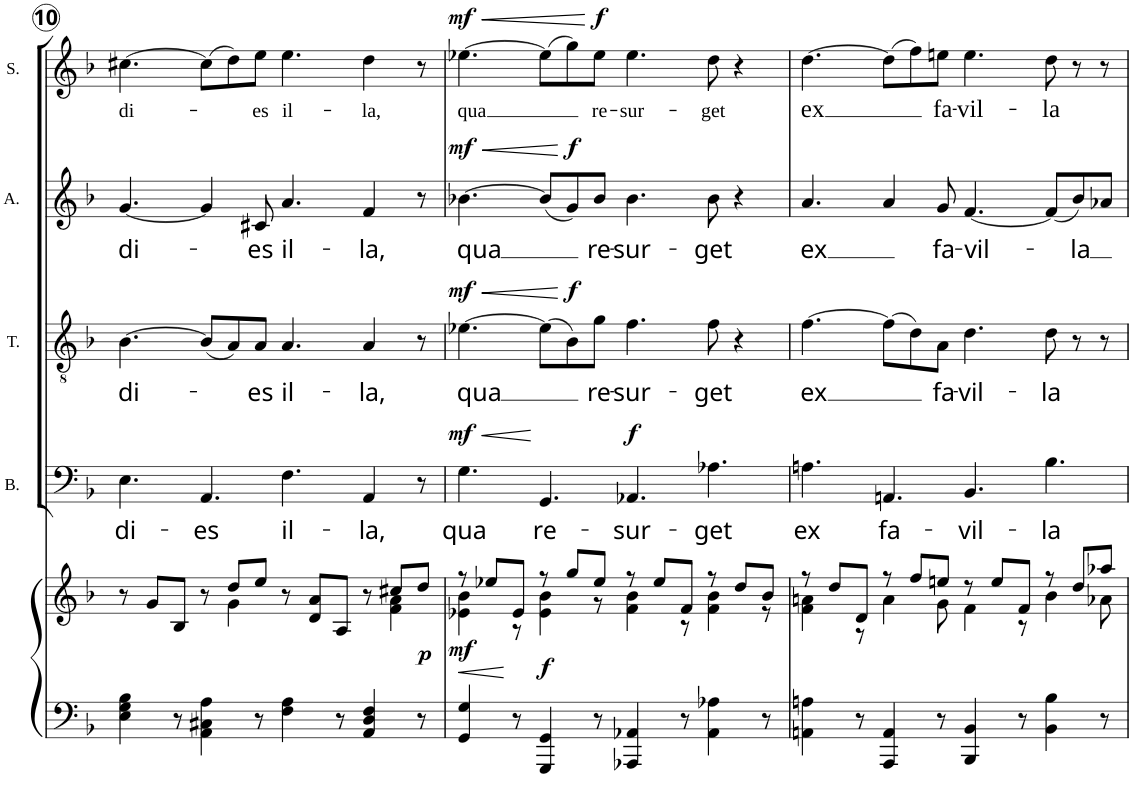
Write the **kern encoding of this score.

**kern	**kern	**dynam	**kern	**text	**dynam	**kern	**text	**dynam	**kern	**text	**dynam	**kern	**text	**dynam
*part5	*part5	*part5	*part4	*part4	*part4	*part3	*part3	*part3	*part2	*part2	*part2	*part1	*part1	*part1
*staff6	*staff5	*staff5/6	*staff4	*staff4	*staff4	*staff3	*staff3	*staff3	*staff2	*staff2	*staff2	*staff1	*staff1	*staff1
*I"Piano	*	*	*I"Bass	*	*	*I"Tenor	*	*	*I"Alto	*	*	*I"Soprano	*	*
*I'Pno	*	*	*I'B.	*	*	*I'T.	*	*	*I'A.	*	*	*I'S.	*	*
!!LO:PB:g=z
*clefF4	*clefG2	*	*clefF4	*	*	*clefGv2	*	*	*clefG2	*	*	*clefG2	*	*
*k[b-]	*k[b-]	*	*k[b-]	*	*	*k[b-]	*	*	*k[b-]	*	*	*k[b-]	*	*
*M12/8	*M12/8	*	*M12/8	*	*	*M12/8	*	*	*M12/8	*	*	*M12/8	*	*
=10	=10	=10	=10	=10	=10	=10	=10	=10	=10	=10	=10	=10	=10	=10
*	*^	*	*	*	*	*	*	*	*	*	*	*	*	*
!	!	!	!	!	!LO:LY:b	!	!	!LO:LY:b	!	!	!LO:LY:b	!	!	!LO:LY:b	!
4E\ 4G\ 4B-\	8r	2ryy	.	4.E\	di-	.	[4.B-\	di-	.	[4.g/	di-	.	[4.cc#X\	di-	.
.	8g/L	.	.	.	.	.	.	.	.	.	.	.	.	.	.
8r	8B-/J	.	.	.	.	.	.	.	.	.	.	.	.	.	.
!	!	!	!	!	!LO:LY:b	!	!	!	!	!	!	!	!	!	!
4AA\ 4C#X\ 4A\	8r	.	.	4.AA/	-es	.	(<8B-/L]	.	.	4g/]	.	.	(>8cc#\L]	.	.
.	8dd/L	4g\	.	.	.	.	8A/)	.	.	.	.	.	8dd\)	.	.
!	!	!	!	!	!	!	!	!LO:LY:b	!	!	!LO:LY:b	!	!	!LO:LY:b	!
8r	8ee/J	.	.	.	.	.	8A/J	-es	.	8c#X/	-es	.	8ee\J	-es	.
!	!	!	!	!	!LO:LY:b	!	!	!LO:LY:b	!	!	!LO:LY:b	!	!	!LO:LY:b	!
4F\ 4A\	8r	2ryy	.	4.F\	il-	.	4.A/	il-	.	4.a/	il-	.	4.ee\	il-	.
.	8d/ 8a/L	.	.	.	.	.	.	.	.	.	.	.	.	.	.
8r	8A/J	.	.	.	.	.	.	.	.	.	.	.	.	.	.
!	!	!	!	!	!LO:LY:b	!	!	!LO:LY:b	!	!	!LO:LY:b	!	!	!LO:LY:b	!
4AA/ 4D/ 4F/	8r	.	.	4AA/	-la,	.	4A/	-la,	.	4f/	-la,	.	4dd\	-la,	.
.	8cc#X/L	4f\ 4a\	.	.	.	.	.	.	.	.	.	.	.	.	.
!	!	!	!LO:DY:a=2	!	!	!	!	!	!	!	!	!	!	!	!
8r	8dd/J	.	p	8r	.	.	8r	.	.	8r	.	.	8r	.	.
=11	=11	=11	=11	=11	=11	=11	=11	=11	=11	=11	=11	=11	=11	=11	=11
!	!	!	!LO:DY:b	!	!LO:LY:b	!LO:HP:b	!	!LO:LY:b	!LO:HP:b	!	!LO:LY:b	!LO:HP:b	!	!LO:LY:b	!LO:HP:b
!	!	!	!	!	!	!LO:DY:n=1:a	!	!	!LO:DY:n=1:a	!	!	!LO:DY:n=1:a	!	!	!LO:DY:n=1:a
4GG/ 4G/	8r	4e-X\ 4b-\	mf	4.G\	qua	< mf	[4.e-X\	qua	< mf	[4.b-X\	qua	< mf	[4.ee-X\	qua	< mf
.	8ee-X/L	.	.	.	.	.	.	.	.	.	.	.	.	.	.
8r	8e-/J	8r	.	.	.	.	.	.	.	.	.	.	.	.	.
!	!	!	!LO:DY:a=2	!	!LO:LY:b	!	!	!	!	!	!	!	!	!	!
4GGG/ 4GG/	8r	4e-\ 4b-\	f	4.GG/	re-	[	(>8e-\L]	.	.	(<8b-/L]	.	.	(>8ee-\L]	.	.
!	!	!	!	!	!	!	!	!	!LO:DY:n=2:a	!	!	!LO:DY:n=2:a	!	!	!
.	8gg/L	.	.	.	.	.	8B-\)	.	[ f	8g/)	.	[ f	8gg\)	.	.
!	!	!	!	!	!	!	!	!LO:LY:b	!	!	!LO:LY:b	!	!	!LO:LY:b	!LO:DY:n=2:a
8r	8ee-/J	8r	.	.	.	.	8g\J	re-	.	8b-/J	re-	.	8ee-\J	re-	[ f
!	!	!	!	!	!LO:LY:b	!LO:DY:n=2:a	!	!LO:LY:b	!	!	!LO:LY:b	!	!	!LO:LY:b	!
4AAA-X/ 4AA-X/	8r	4f\ 4b-\	.	4.AA-X/	-sur-	f	4.f\	-sur-	.	4.b-\	-sur-	.	4.ee-\	-sur-	.
.	8ee-/L	.	.	.	.	.	.	.	.	.	.	.	.	.	.
8r	8f/J	8r	.	.	.	.	.	.	.	.	.	.	.	.	.
!	!	!	!	!	!LO:LY:b	!	!	!LO:LY:b	!	!	!LO:LY:b	!	!	!LO:LY:b	!
4AA-\ 4A-X\	8r	4f\ 4b-\	.	4.A-X\	-get	.	8f\	-get	.	8b-\	-get	.	8dd\	-get	.
.	8dd/L	.	.	.	.	.	4r	.	.	4r	.	.	4r	.	.
8r	8b-/J	8r	.	.	.	.	.	.	.	.	.	.	.	.	.
=12	=12	=12	=12	=12	=12	=12	=12	=12	=12	=12	=12	=12	=12	=12	=12
!	!	!	!	!	!LO:LY:b	!	!	!LO:LY:b	!	!	!LO:LY:b	!	!	!LO:LY:b	!
4AAn\ 4An\	8r	4f\ 4an\	.	4.An\	ex	.	[4.f\	ex	.	4.a/	ex	.	[4.dd\	ex	.
.	8dd/L	.	.	.	.	.	.	.	.	.	.	.	.	.	.
8r	8d/J	8r	.	.	.	.	.	.	.	.	.	.	.	.	.
!	!	!	!	!	!LO:LY:b	!	!	!	!	!	!	!	!	!	!
4AAA/ 4AA/	8r	4a\	.	4.AAn/	fa-	.	(>8f\L]	.	.	4a/	.	.	(>8dd\L]	.	.
.	8ff/L	.	.	.	.	.	8d\)	.	.	.	.	.	8ff\)	.	.
!	!	!	!	!	!	!	!	!LO:LY:b	!	!	!LO:LY:b	!	!	!LO:LY:b	!
8r	8een/J	8g\	.	.	.	.	8A\J	fa-	.	8g/	fa-	.	8een\J	fa-	.
!	!	!	!	!	!LO:LY:b	!	!	!LO:LY:b	!	!	!LO:LY:b	!	!	!LO:LY:b	!
4BBB-/ 4BB-/	8r	4f\	.	4.BB-/	-vil-	.	4.d\	-vil-	.	[4.f/	-vil-	.	4.ee\	-vil-	.
.	8ee/L	.	.	.	.	.	.	.	.	.	.	.	.	.	.
8r	8f/J	8r	.	.	.	.	.	.	.	.	.	.	.	.	.
!	!	!	!	!	!LO:LY:b	!	!	!LO:LY:b	!	!	!	!	!	!LO:LY:b	!
4BB-\ 4B-\	8r	4b-\	.	4.B-\	-la	.	8d\	-la	.	(<8f/L]	.	.	8dd\	-la	.
!	!	!	!	!	!	!	!	!	!	!	!LO:LY:b	!	!	!	!
.	8dd/L	.	.	.	.	.	8r	.	.	8b-/)	-la	.	8r	.	.
8r	8aa-X/J	8a-X\	.	.	.	.	8r	.	.	8a-X/J	.	.	8r	.	.
*	*v	*v	*	*	*	*	*	*	*	*	*	*	*	*	*
=	=	=	=	=	=	=	=	=	=	=	=	=	=	=
*-	*-	*-	*-	*-	*-	*-	*-	*-	*-	*-	*-	*-	*-	*-
